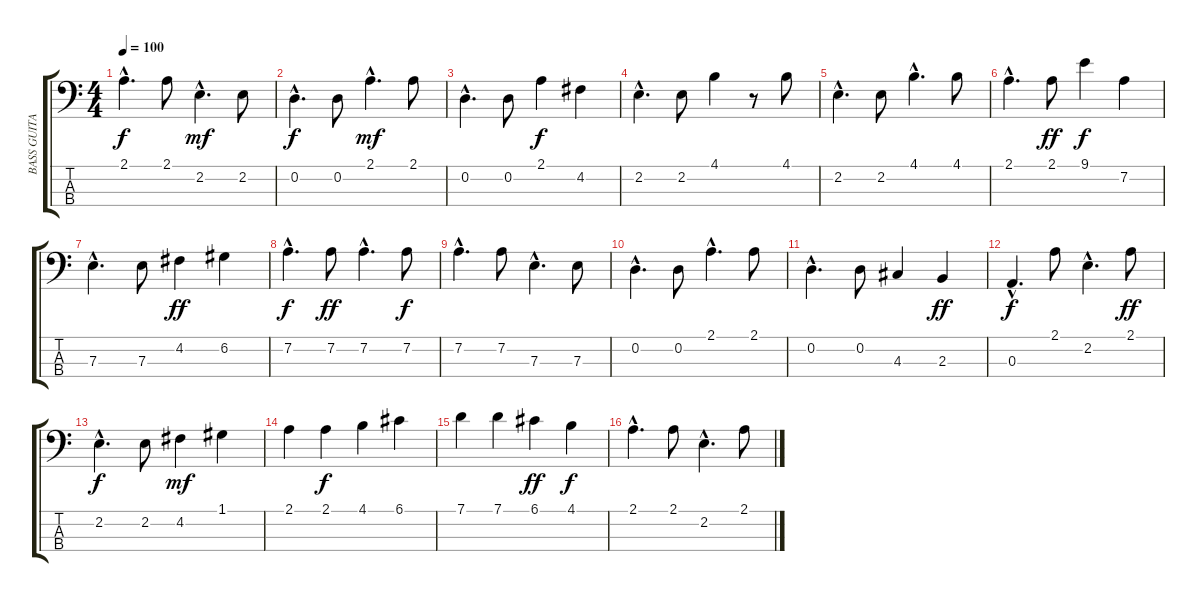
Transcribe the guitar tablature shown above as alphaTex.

\track ("BASS GUITA" "BASS GUITA") {instrument fretlessbass}
\staff {score tabs}
\tuning (G2 D2 A1 E1) {hide}
\ts (4 4)
\tempo 100
\clef f4
\ks c
2.1{hac}.4{d dy f} 2.1.8 2.2{hac}.4{d dy mf} 2.2.8 |
0.2{hac}.4{d dy f} 0.2.8 2.1{hac}.4{d dy mf} 2.1.8 |
0.2{hac}.4{d} 0.2.8 2.1.4{dy f} 4.2.4 |
2.2{hac}.4{d} 2.2.8 4.1.4 r.8 4.1.8 |
2.2{hac}.4{d} 2.2.8 4.1{hac}.4{d} 4.1.8 |
2.1{hac}.4{d} 2.1.8{dy ff} 9.1.4{dy f} 7.2.4 |
7.3{hac}.4{d} 7.3.8 4.2.4{dy ff} 6.2.4 |
7.2{hac}.4{d dy f} 7.2.8{dy ff} 7.2{hac}.4{d} 7.2.8{dy f} |
7.2{hac}.4{d} 7.2.8 7.3{hac}.4{d} 7.3.8 |
0.2{hac}.4{d} 0.2.8 2.1{hac}.4{d} 2.1.8 |
0.2{hac}.4{d} 0.2.8 4.3.4 2.3.4{dy ff} |
0.3{hac}.4{d dy f} 2.1.8 2.2{hac}.4{d} 2.1.8{dy ff} |
2.2{hac}.4{d dy f} 2.2.8 4.2.4{dy mf} 1.1.4 |
2.1.4 2.1.4{dy f} 4.1.4 6.1.4 |
7.1.4 7.1.4 6.1.4{dy ff} 4.1.4{dy f} |
2.1{hac}.4{d} 2.1.8 2.2{hac}.4{d} 2.1.8
